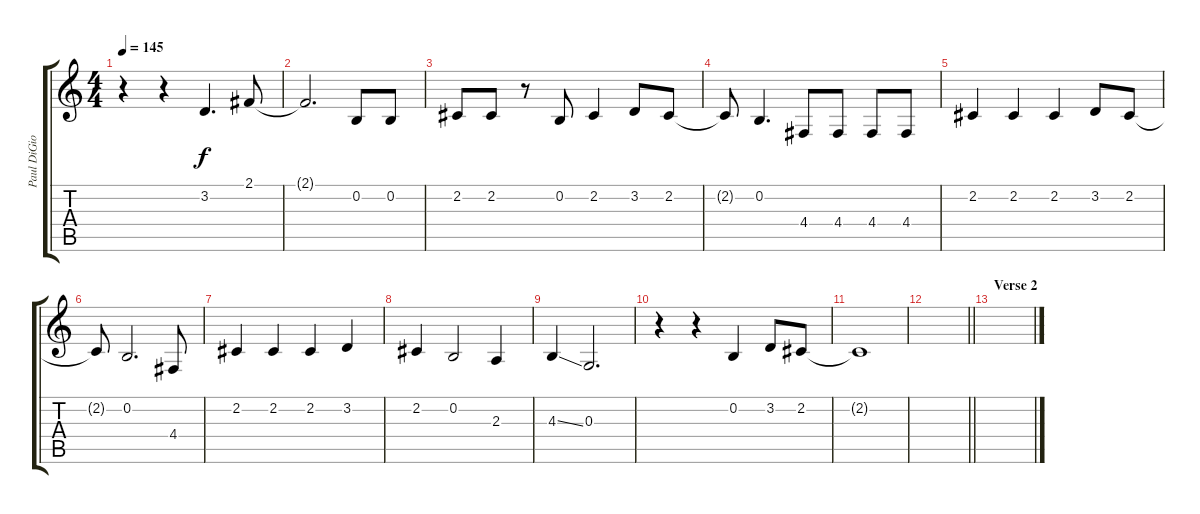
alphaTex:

\track ("Paul DiGiovanni (Backup Vocals/Harmonies" "Paul DiGio") {instrument clarinet}
\staff {score tabs}
\tuning (E4 B3 G3 D3 A2 E2) {hide}
\ts (4 4)
\tempo 145
\clef g2
\ks c
r.4{dy f} r.4 3.2.4{d} 2.1.8 |
2.1{t}.2{d} 0.2.8 0.2.8 |
2.2.8 2.2.8 r.8 0.2.8 2.2.4 3.2.8 2.2.8 |
2.2{t}.8 0.2.4{d} 4.4.8 4.4.8 4.4.8 4.4.8 |
2.2.4 2.2.4 2.2.4 3.2.8 2.2.8 |
2.2{t}.8 0.2.2{d} 4.4.8 |
2.2.4 2.2.4 2.2.4 3.2.4 |
2.2.4 0.2.2 2.3.4 |
4.3{ss}.4 0.3.2{d} |
r.4 r.4 0.2.4 3.2.8 2.2.8 |
2.2{t}.1 |
\barLineRight lightlight
|
\section ("" "Verse 2")
